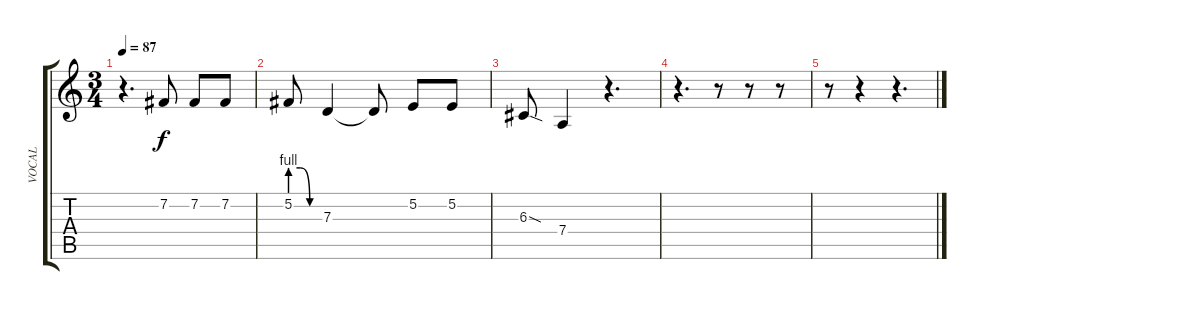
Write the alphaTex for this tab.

\track ("VOCAL" "VOCAL") {instrument lead6voice}
\staff {score tabs}
\tuning (E4 B3 G3 D3 A2 E2) {hide}
\ts (3 4)
\tempo 87
\clef g2
\ks c
r.4{d dy f} 7.2.8 7.2.8 7.2.8 |
5.2{be (custom 0 4 20 4 40 0 60 0)}.8 7.3.4 7.3{t}.8 5.2.8 5.2.8 |
6.3{sod}.8 7.4.4 r.4{d} |
r.4{d} r.8 r.8 r.8 |
r.8 r.4 r.4{d}
